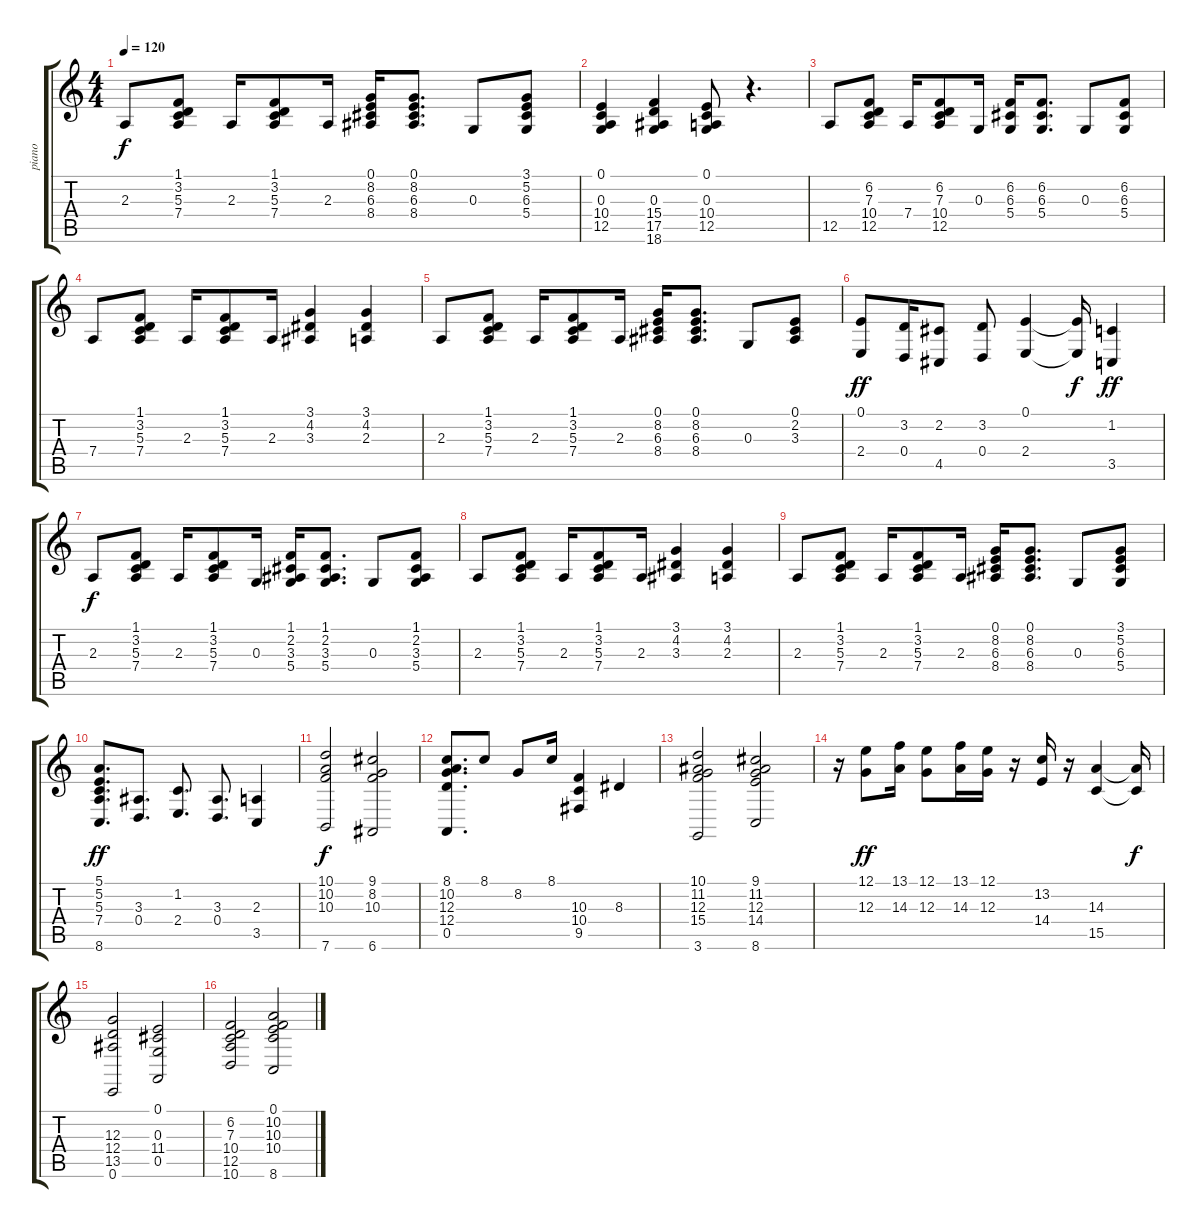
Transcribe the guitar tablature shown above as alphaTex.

\track ("piano" "piano") {instrument electricpiano2}
\staff {score tabs}
\tuning (E4 B3 G3 D3 A2 E2) {hide}
\ts (4 4)
\tempo 120
\clef g2
\ks c
2.3.8{dy f} (1.1 3.2 5.3 7.4).8 2.3.16 (1.1 3.2 5.3 7.4).8 2.3.16 (0.1 8.2 6.3 8.4).16 (0.1 8.2 6.3 8.4).8{d} 0.3.8 (3.1 5.2 6.3 5.4).8 |
(0.1 0.3 10.4 12.5).4 (0.3 15.4 17.5 18.6).4 (0.1 0.3 10.4 12.5).8 r.4{d} |
12.5.8 (6.2 7.3 10.4 12.5).8 7.4.16 (6.2 7.3 10.4 12.5).8 0.3.16 (6.2 6.3 5.4).16 (6.2 6.3 5.4).8{d} 0.3.8 (6.2 6.3 5.4).8 |
7.4.8 (1.1 3.2 5.3 7.4).8 2.3.16 (1.1 3.2 5.3 7.4).8 2.3.16 (3.1 4.2 3.3).4 (3.1 4.2 2.3).4 |
2.3.8 (1.1 3.2 5.3 7.4).8 2.3.16 (1.1 3.2 5.3 7.4).8 2.3.16 (0.1 8.2 6.3 8.4).16 (0.1 8.2 6.3 8.4).8{d} 0.3.8 (0.1 2.2 3.3).8 |
(0.1 2.4).8{dy ff} (3.2 0.4).16 (2.2 4.5).8 (3.2 0.4).8 (0.1 2.4).4 (0.1{t} 2.4{t}).16{dy f} (1.2 3.5).4{dy ff} |
2.3.8{dy f} (1.1 3.2 5.3 7.4).8 2.3.16 (1.1 3.2 5.3 7.4).8 0.3.16 (1.1 2.2 3.3 5.4).16 (1.1 2.2 3.3 5.4).8{d} 0.3.8 (1.1 2.2 3.3 5.4).8 |
2.3.8 (1.1 3.2 5.3 7.4).8 2.3.16 (1.1 3.2 5.3 7.4).8 2.3.16 (3.1 4.2 3.3).4 (3.1 4.2 2.3).4 |
2.3.8 (1.1 3.2 5.3 7.4).8 2.3.16 (1.1 3.2 5.3 7.4).8 2.3.16 (0.1 8.2 6.3 8.4).16 (0.1 8.2 6.3 8.4).8{d} 0.3.8 (3.1 5.2 6.3 5.4).8 |
(5.1 5.2 5.3 7.4 8.6).8{d dy ff} (3.3 0.4).8{d} (1.2 2.4).8{d} (3.3 0.4).8{d} (2.3 3.5).4 |
(10.1 10.2 10.3 7.6).2{dy f} (9.1 8.2 10.3 6.6).2 |
(8.1 10.2 12.3 12.4 0.5).8{d} 8.1.8 8.2.8 8.1.16 (10.3 10.4 9.5).4 8.3.4 |
(10.1 11.2 12.3 15.4 3.6).2 (9.1 11.2 12.3 14.4 8.6).2 |
r.16 (12.1 12.3).8{dy ff} (13.1 14.3).16 (12.1 12.3).8 (13.1 14.3).16 (12.1 12.3).16 r.16 (13.2 14.4).16 r.16 (14.3 15.5).4 (14.3{t} 15.5{t}).16{dy f} |
(12.3 12.4 13.5 0.6).2 (0.1 0.3 11.4 0.5).2 |
(6.2 7.3 10.4 12.5 10.6).2 (0.1 10.2 10.3 10.4 8.6).2
